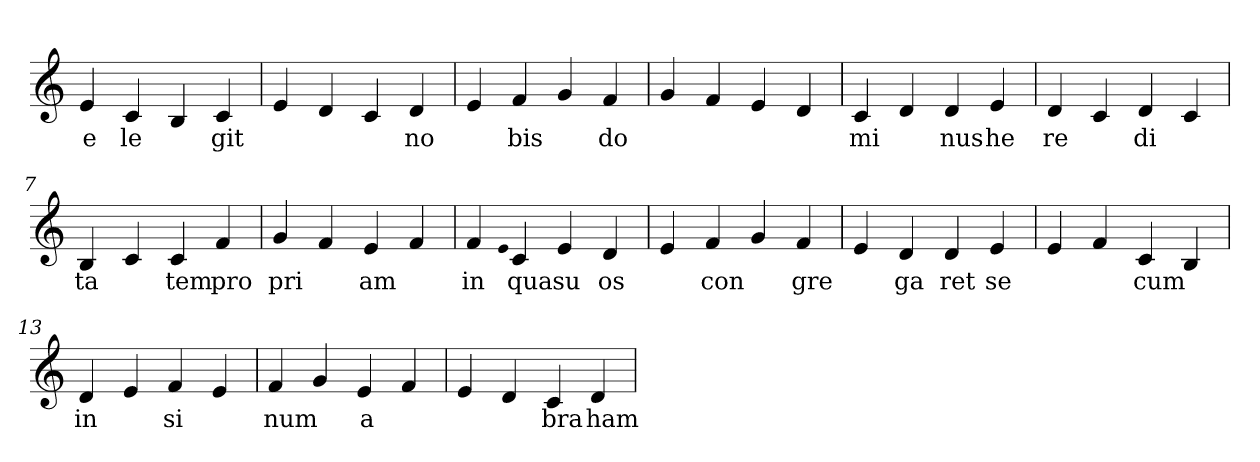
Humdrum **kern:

**kern	**text
*part1	*part1
*staff1	*staff1
*clefG2	*
=1	=1
4e	e
4c	le
4B	.
4c	git
=2	=2
4e	.
4d	.
4c	.
4d	no
=3	=3
4e	.
4f	bis
4g	.
4f	do
=4	=4
4g	.
4f	.
4e	.
4d	.
=5	=5
4c	mi
4d	.
4d	nus
4e	he
=6	=6
4d	re
4c	.
4d	di
4c	.
=7	=7
4B	ta
4c	.
4c	tem
4f	pro
=8	=8
4g	pri
4f	.
4e	am
4f	.
=9	=9
4f	in
qqe	.
4c	qua
4e	su
4d	os
=10	=10
4e	.
4f	con
4g	.
4f	gre
=11	=11
4e	.
4d	ga
4d	ret
4e	se
=12	=12
4e	.
4f	.
4c	cum
4B	.
=13	=13
4d	in
4e	.
4f	si
4e	.
=14	=14
4f	num
4g	.
4e	a
4f	.
=15	=15
4e	.
4d	.
4c	bra
4d	ham
=	=
*-	*-
